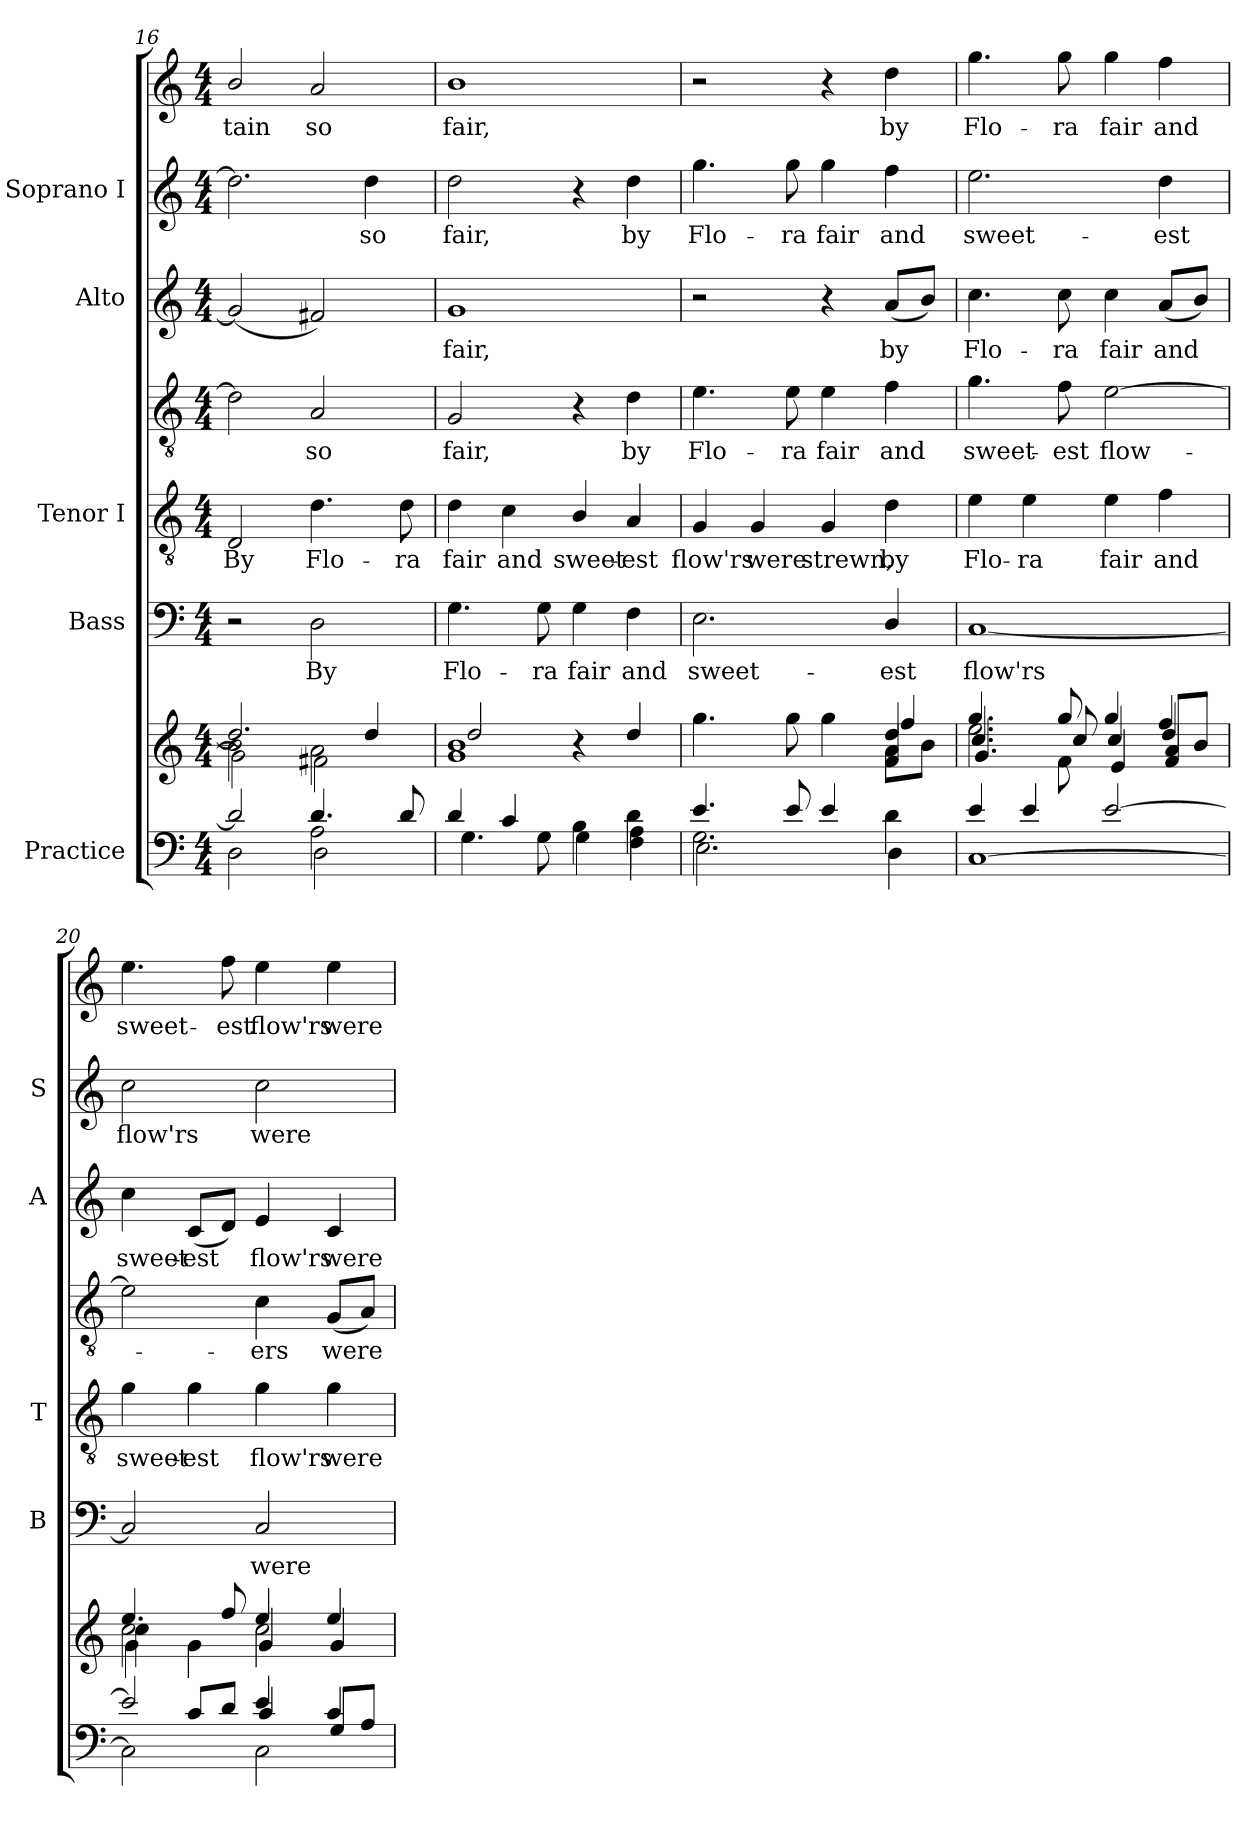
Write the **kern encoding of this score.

**kern	**kern	**kern	**text	**kern	**text	**kern	**text	**kern	**text	**kern	**text	**kern	**text
*part5	*part5	*part4	*part4	*part3	*part3	*part3	*part3	*part2	*part2	*part1	*part1	*part1	*part1
*staff8	*staff7	*staff6	*staff6	*staff5	*staff5	*staff4	*staff4	*staff3	*staff3	*staff2	*staff2	*staff1	*staff1
*I"Practice	*	*I"Bass	*	*I"Tenor I	*	*	*	*I"Alto	*	*I"Soprano I	*	*	*
*	*	*I'B	*	*I'T	*	*	*	*I'A	*	*I'S	*	*	*
!!LO:LB:g=z
*clefF4	*clefG2	*clefF4	*	*clefGv2	*	*clefGv2	*	*clefG2	*	*clefG2	*	*clefG2	*
*k[]	*k[]	*k[]	*	*k[]	*	*k[]	*	*k[]	*	*k[]	*	*k[]	*
*C:	*C:	*C:	*	*C:	*	*C:	*	*C:	*	*C:	*	*C:	*
*M4/4	*M4/4	*M4/4	*	*M4/4	*	*M4/4	*	*M4/4	*	*M4/4	*	*M4/4	*
=16	=16	=16	=16	=16	=16	=16	=16	=16	=16	=16	=16	=16	=16
*^	*^	*	*	*	*	*	*	*	*	*	*	*	*
*	*^	*	*^	*	*	*	*	*	*	*	*	*	*	*	*
!	!	!	!	!	!	!	!	!	!LO:LY:b	!	!	!	!	!	!	!	!LO:LY:b
2d/]	2D\	2ryy	2b\	2.dd/]	2g\]	2r	.	2D	By	2d]	.	(<2g]	.	2.dd]	.	2b/	tain
!	!	!	!	!	!	!	!LO:LY:b	!	!LO:LY:b	!	!LO:LY:b	!	!	!	!	!	!LO:LY:b
2A\	4.d/	2D\	2a\	.	2f#X\	2D	By	4.d	Flo-	2A	so	2f#X)	.	.	.	2a	so
!	!	!	!	!	!	!	!	!	!	!	!	!	!	!	!LO:LY:b	!	!
.	.	.	.	4dd/	.	.	.	.	.	.	.	.	.	4dd	so	.	.
!	!	!	!	!	!	!	!	!	!LO:LY:b	!	!	!	!	!	!	!	!
.	8d/	.	.	.	.	.	.	8d	-ra	.	.	.	.	.	.	.	.
=17	=17	=17	=17	=17	=17	=17	=17	=17	=17	=17	=17	=17	=17	=17	=17	=17	=17
!	!	!	!	!	!	!	!LO:LY:b	!	!LO:LY:b	!	!LO:LY:b	!	!LO:LY:b	!	!LO:LY:b	!	!LO:LY:b
2G/yy	4d/	4.G\	1b/	2dd/	1g\	4.G	Flo-	4d	fair	2G	fair,	1g	fair,	2dd	fair,	1b	fair,
!	!	!	!	!	!	!	!	!	!LO:LY:b	!	!	!	!	!	!	!	!
.	4c/	.	.	.	.	.	.	4c	and	.	.	.	.	.	.	.	.
!	!	!	!	!	!	!	!LO:LY:b	!	!	!	!	!	!	!	!	!	!
.	.	8G\	.	.	.	8G	-ra	.	.	.	.	.	.	.	.	.	.
!	!	!	!	!	!	!	!LO:LY:b	!	!LO:LY:b	!	!	!	!	!	!	!	!
4ryy	4B\	4G\	.	4r	.	4G	fair	4B/	sweet-	4r	.	.	.	4r	.	.	.
!	!	!	!	!	!	!	!LO:LY:b	!	!LO:LY:b	!	!LO:LY:b	!	!	!	!LO:LY:b	!	!
4d\	4A\	4F\	.	4dd/	.	4F	and	4A	-est	4d	by	.	.	4dd	by	.	.
=18	=18	=18	=18	=18	=18	=18	=18	=18	=18	=18	=18	=18	=18	=18	=18	=18	=18
*	*	*	*	*	*^	*	*	*	*	*	*	*	*	*	*	*	*
!	!	!	!	!	!	!	!	!LO:LY:b	!	!LO:LY:b	!	!LO:LY:b	!	!	!	!LO:LY:b	!	!
4.e/	2.G\	2.E\	2ryy	4.gg\	2.ryy	2.ryy	2.E	sweet-	4G	flow'rs	4.e	Flo-	2r	.	4.gg	Flo-	2r	.
!	!	!	!	!	!	!	!	!	!	!LO:LY:b	!	!	!	!	!	!	!	!
.	.	.	.	.	.	.	.	.	4G	were	.	.	.	.	.	.	.	.
!	!	!	!	!	!	!	!	!	!	!	!	!LO:LY:b	!	!	!	!LO:LY:b	!	!
8e/	.	.	.	8gg\	.	.	.	.	.	.	8e	-ra	.	.	8gg	-ra	.	.
!	!	!	!	!	!	!	!	!	!	!LO:LY:b	!	!LO:LY:b	!	!	!	!LO:LY:b	!	!
4e/	.	.	4ryy	4gg\	.	.	.	.	4G	strewn,	4e	fair	4r	.	4gg	fair	4r	.
!	!	!	!	!	!	!	!	!LO:LY:b	!	!LO:LY:b	!	!LO:LY:b	!	!LO:LY:b	!	!LO:LY:b	!	!LO:LY:b
4ryy	4d\	4D\	4dd/	4ff/	8a\L	4f/	4D/	-est	4d	by	4f	and	(<8aL	by	4ff	and	4dd	by
.	.	.	.	.	8b\J	.	.	.	.	.	.	.	8bJ)	.	.	.	.	.
=19	=19	=19	=19	=19	=19	=19	=19	=19	=19	=19	=19	=19	=19	=19	=19	=19	=19	=19
*	*	*	*	*	*	*^	*	*	*	*	*	*	*	*	*	*	*	*
!	!	!	!	!	!	!	!	!	!LO:LY:b	!	!LO:LY:b	!	!LO:LY:b	!	!LO:LY:b	!	!LO:LY:b	!	!LO:LY:b
2ryy	4e/	[1C\	4.gg/	2.ee\	4.cc/	4.g/	2ryy	[1C	flow'rs	4e	Flo-	4.g	sweet-	4.cc	Flo-	2.ee	sweet-	4.gg	Flo-
!	!	!	!	!	!	!	!	!	!	!	!LO:LY:b	!	!	!	!	!	!	!	!
.	4e/	.	.	.	.	.	.	.	.	4e	-ra	.	.	.	.	.	.	.	.
!	!	!	!	!	!	!	!	!	!	!	!	!	!LO:LY:b	!	!LO:LY:b	!	!	!	!LO:LY:b
.	.	.	8gg/	.	8cc/	8f	.	.	.	.	.	8f	-est	8cc	-ra	.	.	8gg	-ra
!	!	!	!	!	!	!	!	!	!	!	!LO:LY:b	!	!LO:LY:b	!	!LO:LY:b	!	!	!	!LO:LY:b
[2e/	2ryy	.	4gg/	.	4cc/	2ryy	4e/	.	.	4e	fair	[2e	flow-	4cc	fair	.	.	4gg	fair
!	!	!	!	!	!	!	!	!	!	!	!LO:LY:b	!	!	!	!LO:LY:b	!	!LO:LY:b	!	!LO:LY:b
.	.	.	4ff/	4dd/	8a/L	.	4f/	.	.	4f	and	.	.	(<8aL	and	4dd	-est	4ff	and
.	.	.	.	.	8b\J	.	.	.	.	.	.	.	.	8bJ)	.	.	.	.	.
*	*	*	*	*	*	*v	*v	*	*	*	*	*	*	*	*	*	*	*	*
=20	=20	=20	=20	=20	=20	=20	=20	=20	=20	=20	=20	=20	=20	=20	=20	=20	=20	=20
!	!	!	!	!	!	!	!	!	!	!LO:LY:b	!	!	!	!LO:LY:b	!	!LO:LY:b	!	!LO:LY:b
4ryy	2e/]	2C\]	4.ee/	2cc\	4cc\	4g\	2C]	.	4g	sweet-	2e]	.	4cc	sweet-	2cc	flow'rs	4.ee	sweet-
!	!	!	!	!	!	!	!	!	!	!LO:LY:b	!	!	!	!LO:LY:b	!	!	!	!
8c/L	.	.	.	.	2.ryy	4g\	.	.	4g	-est	.	.	(<8cL	-est	.	.	.	.
!	!	!	!	!	!	!	!	!	!	!	!	!	!	!	!	!	!	!LO:LY:b
8d/J	.	.	8ff/	.	.	.	.	.	.	.	.	.	8dJ)	.	.	.	8ff	-est
!	!	!	!	!	!	!	!	!LO:LY:b	!	!LO:LY:b	!	!LO:LY:b	!	!LO:LY:b	!	!LO:LY:b	!	!LO:LY:b
4e/	4c/	2C\	4ee/	2cc\	.	4g/	2C	were	4g	flow'rs	4c	ers	4e	flow'rs	2cc	were	4ee	flow'rs
!	!	!	!	!	!	!	!	!	!	!LO:LY:b	!	!LO:LY:b	!	!LO:LY:b	!	!	!	!LO:LY:b
4c/	8G/L	.	4ee/	.	.	4g/	.	.	4g	were	(<8GL	were	4c	were	.	.	4ee	were
.	8A/J	.	.	.	.	.	.	.	.	.	8AJ)	.	.	.	.	.	.	.
*v	*v	*v	*	*	*	*	*	*	*	*	*	*	*	*	*	*	*	*
*	*v	*v	*v	*v	*	*	*	*	*	*	*	*	*	*	*	*
=	=	=	=	=	=	=	=	=	=	=	=	=	=
*-	*-	*-	*-	*-	*-	*-	*-	*-	*-	*-	*-	*-	*-
